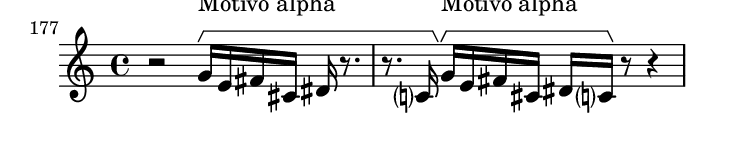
\version "2.10.33"

\include "../config/lib.ly"

\score {
  \new Staff {
      \time 4/4
      \relative c'' {
        \set Score.currentBarNumber = #177
        \bar ""
        \bracketUp
        \override TextScript #'extra-offset = #'( 0 . 1 )
        %% corrigir o nome do motivo
        r2 g16^\startGroup^\markup{Motivo alpha} e fis cis dis r8.
        r8. c?16\stopGroup g'16\startGroup^\markup{Motivo alpha} e fis cis dis c?\stopGroup r8 r4
      }
    }
  \layout {
    \context {
      \Staff \consists "Horizontal_bracket_engraver"
    }
  }
}
\paper {
  paper-width = 12.6\cm
  paper-height = 3\cm
  line-width = 13.5\cm
  top-margin = -.1\cm
  left-margin = -1.2\cm
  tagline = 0
  indent = #0
}
